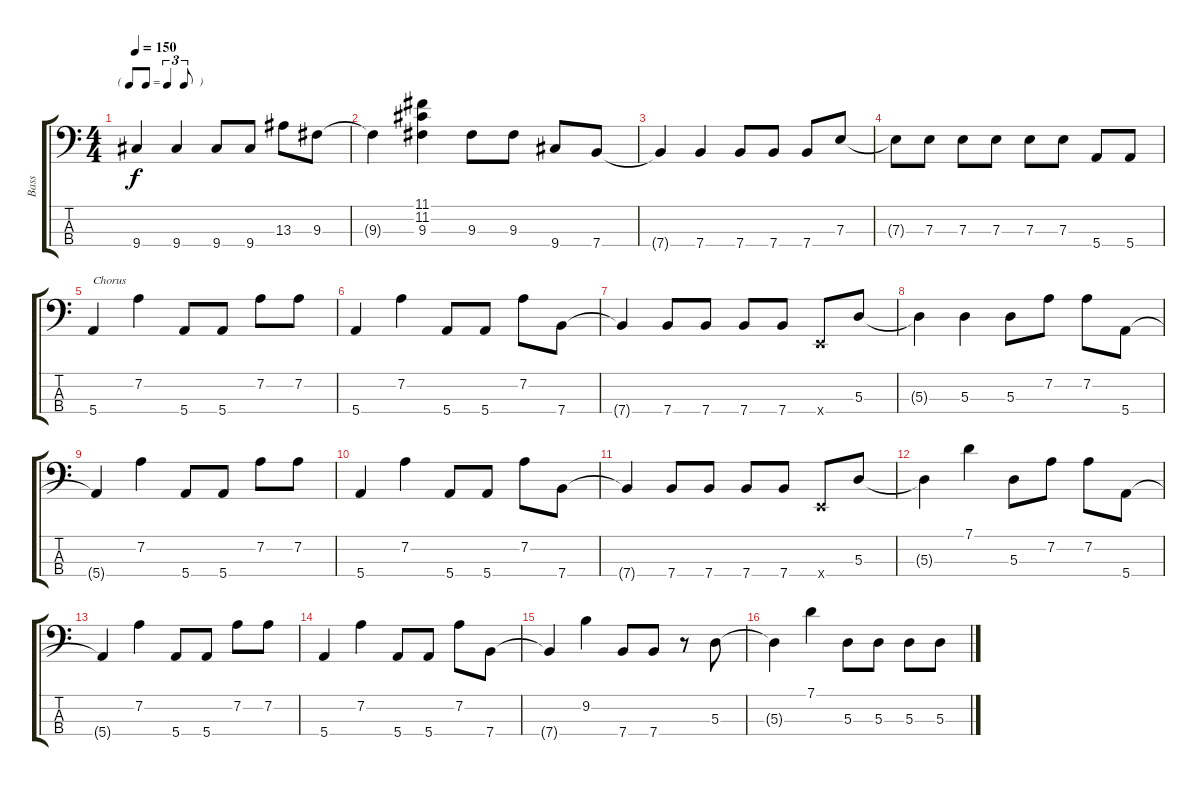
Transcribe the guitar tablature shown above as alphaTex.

\track ("Bass" "Bass") {instrument electricbasspick}
\staff {score tabs}
\tuning (G2 D2 A1 E1) {hide}
\ts (4 4)
\tf triplet8th
\tempo 150
\clef f4
\ks c
9.4{t}.4{dy f} 9.4.4 9.4.8 9.4.8 13.3.8 9.3.8 |
9.3{t}.4 (11.1 11.2 9.3).4 9.3.8 9.3.8 9.4.8 7.4.8 |
7.4{t}.4 7.4.4 7.4.8 7.4.8 7.4.8 7.3.8 |
7.3{t}.8 7.3.8 7.3.8 7.3.8 7.3.8 7.3.8 5.4.8 5.4.8 |
5.4.4{txt "Chorus"} 7.2.4 5.4.8 5.4.8 7.2.8 7.2.8 |
5.4.4 7.2.4 5.4.8 5.4.8 7.2.8 7.4.8 |
7.4{t}.4 7.4.8 7.4.8 7.4.8 7.4.8 0.4{x}.8 5.3.8 |
5.3{t}.4 5.3.4 5.3.8 7.2.8 7.2.8 5.4.8 |
5.4{t}.4 7.2.4 5.4.8 5.4.8 7.2.8 7.2.8 |
5.4.4 7.2.4 5.4.8 5.4.8 7.2.8 7.4.8 |
7.4{t}.4 7.4.8 7.4.8 7.4.8 7.4.8 0.4{x}.8 5.3.8 |
5.3{t}.4 7.1.4 5.3.8 7.2.8 7.2.8 5.4.8 |
5.4{t}.4 7.2.4 5.4.8 5.4.8 7.2.8 7.2.8 |
5.4.4 7.2.4 5.4.8 5.4.8 7.2.8 7.4.8 |
7.4{t}.4 9.2.4 7.4.8 7.4.8 r.8 5.3.8 |
5.3{t}.4 7.1.4 5.3.8 5.3.8 5.3.8 5.3.8
